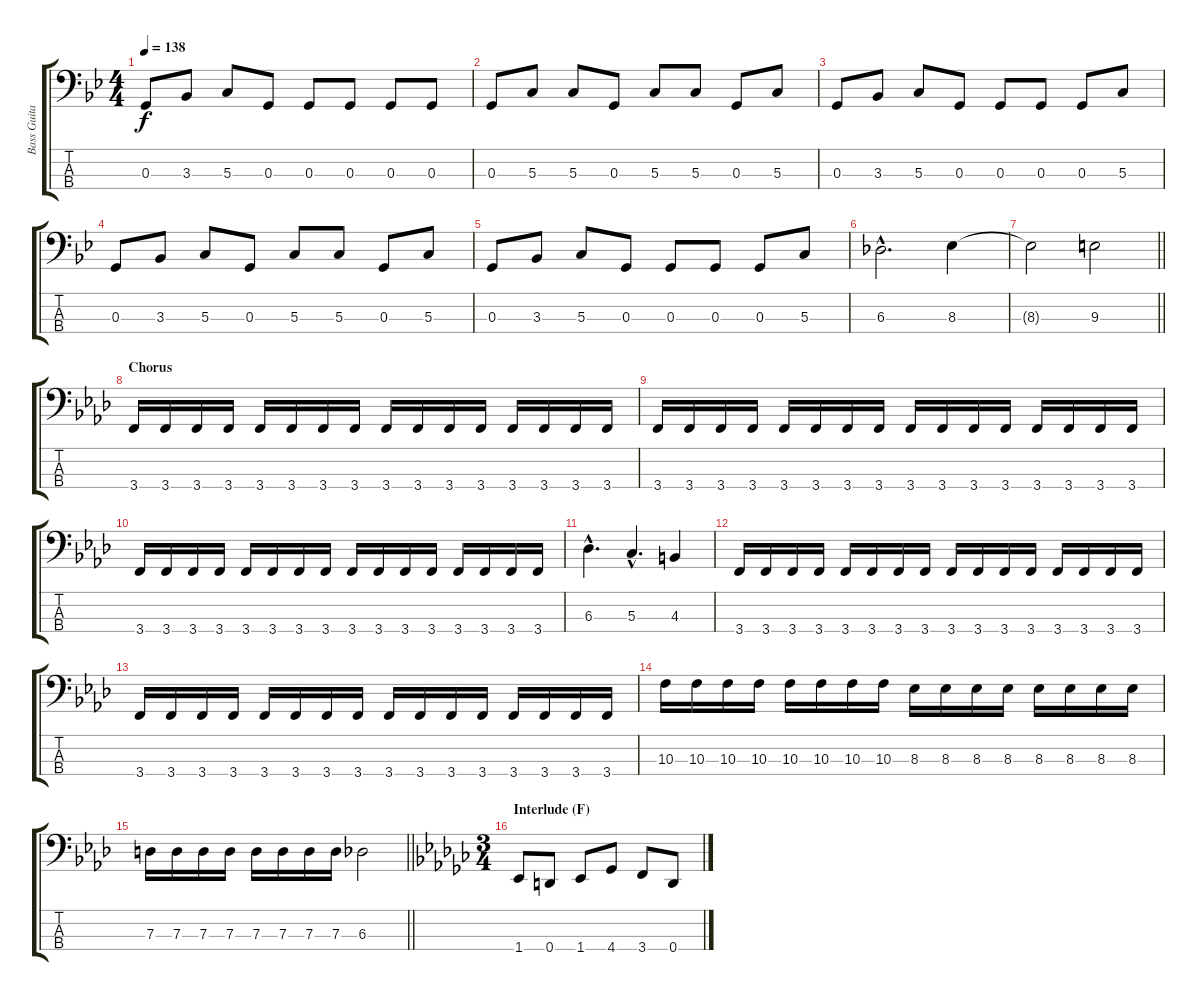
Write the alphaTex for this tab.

\track ("Bass Guitar" "Bass Guita") {instrument electricbassfinger}
\staff {score tabs}
\tuning (F2 C2 G1 D1) {hide}
\ts (4 4)
\tempo 138
\clef f4
\ks gminor
0.3.8{dy f} 3.3.8 5.3.8 0.3.8 0.3.8 0.3.8 0.3.8 0.3.8 |
0.3.8 5.3.8 5.3.8 0.3.8 5.3.8 5.3.8 0.3.8 5.3.8 |
0.3.8 3.3.8 5.3.8 0.3.8 0.3.8 0.3.8 0.3.8 5.3.8 |
0.3.8 3.3.8 5.3.8 0.3.8 5.3.8 5.3.8 0.3.8 5.3.8 |
0.3.8 3.3.8 5.3.8 0.3.8 0.3.8 0.3.8 0.3.8 5.3.8 |
6.3{hac}.2{d} 8.3.4 |
\barLineRight lightlight
8.3{t}.2 9.3.2 |
\section ("" "Chorus")
\ks fminor
3.4.16 3.4.16 3.4.16 3.4.16 3.4.16 3.4.16 3.4.16 3.4.16 3.4.16 3.4.16 3.4.16 3.4.16 3.4.16 3.4.16 3.4.16 3.4.16 |
3.4.16 3.4.16 3.4.16 3.4.16 3.4.16 3.4.16 3.4.16 3.4.16 3.4.16 3.4.16 3.4.16 3.4.16 3.4.16 3.4.16 3.4.16 3.4.16 |
3.4.16 3.4.16 3.4.16 3.4.16 3.4.16 3.4.16 3.4.16 3.4.16 3.4.16 3.4.16 3.4.16 3.4.16 3.4.16 3.4.16 3.4.16 3.4.16 |
6.3{hac}.4{d} 5.3{hac}.4{d} 4.3.4 |
3.4.16 3.4.16 3.4.16 3.4.16 3.4.16 3.4.16 3.4.16 3.4.16 3.4.16 3.4.16 3.4.16 3.4.16 3.4.16 3.4.16 3.4.16 3.4.16 |
3.4.16 3.4.16 3.4.16 3.4.16 3.4.16 3.4.16 3.4.16 3.4.16 3.4.16 3.4.16 3.4.16 3.4.16 3.4.16 3.4.16 3.4.16 3.4.16 |
10.3.16 10.3.16 10.3.16 10.3.16 10.3.16 10.3.16 10.3.16 10.3.16 8.3.16 8.3.16 8.3.16 8.3.16 8.3.16 8.3.16 8.3.16 8.3.16 |
\barLineRight lightlight
7.3.16 7.3.16 7.3.16 7.3.16 7.3.16 7.3.16 7.3.16 7.3.16 6.3.2 |
\ts (3 4)
\section ("" "Interlude (F)")
\ks ebminor
1.4.8 0.4.8 1.4.8 4.4.8 3.4.8 0.4.8
